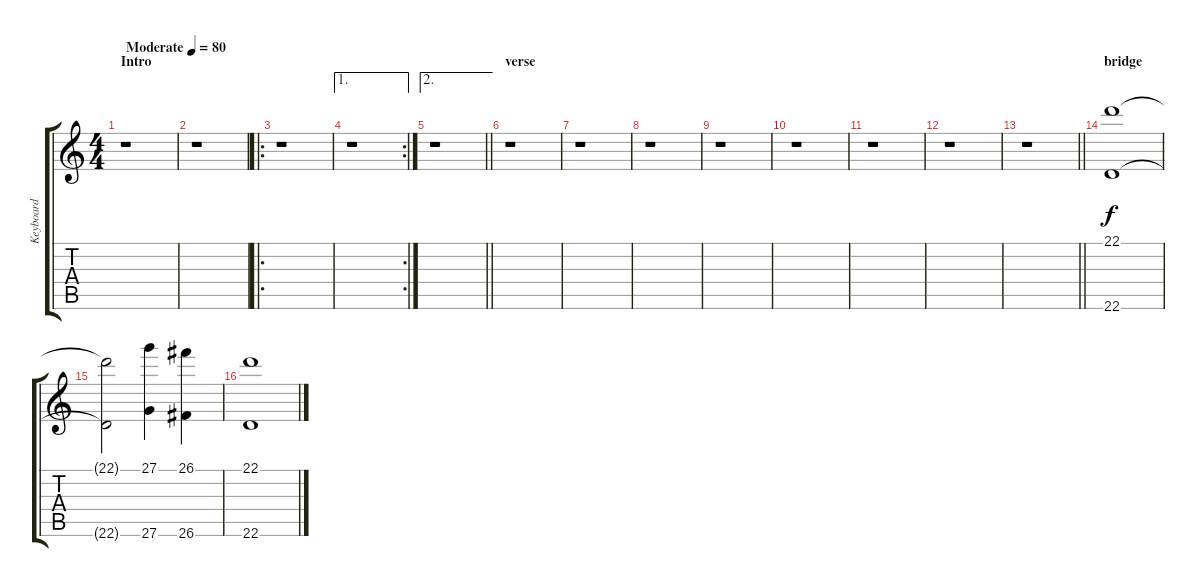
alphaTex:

\track ("Keyboard" "Keyboard") {instrument stringensemble1}
\staff {score tabs}
\tuning (E4 B3 G3 D3 A2 E2) {hide}
\ts (4 4)
\section ("" "Intro")
\tempo (80 "Moderate")
\clef g2
\ks c
r.1{dy f instrument stringensemble1} |
r.1 |
\ro
r.1 |
\ae 1
\rc 2
r.1 |
\ae 2
\barLineRight lightlight
r.1 |
\section ("" "verse")
r.1 |
r.1 |
r.1 |
r.1 |
r.1 |
r.1 |
r.1 |
\barLineRight lightlight
r.1 |
\section ("" "bridge")
(22.1 22.6).1 |
(22.1{t} 22.6{t}).2 (27.1 27.6).4 (26.1 26.6).4 |
(22.1 22.6).1
